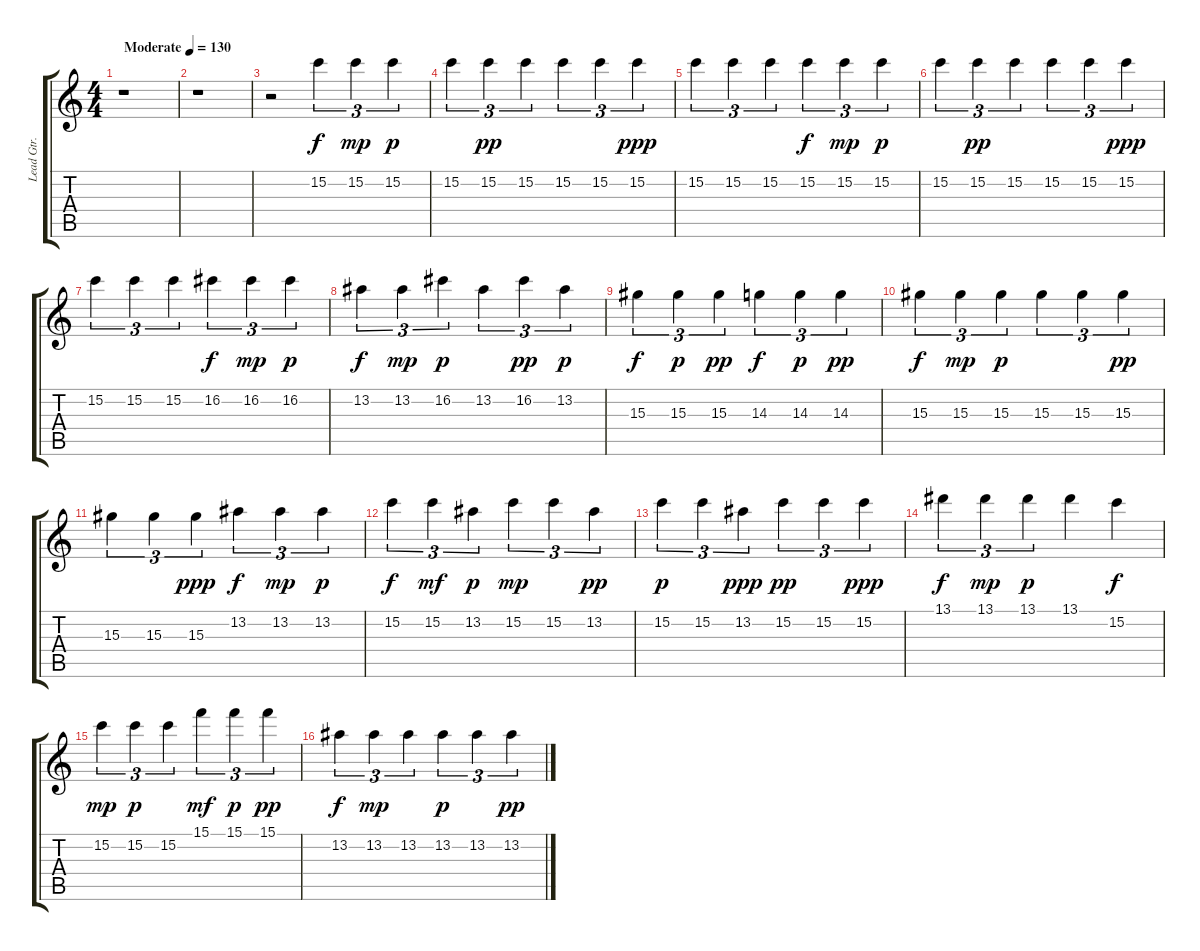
\track ("Lead Gtr. Echo" "Lead Gtr. ") {instrument electricguitarclean}
\staff {score tabs}
\tuning (D4 A3 F3 C3 G2 C2) {hide}
\ts (4 4)
\tempo (130 "Moderate")
\clef g2
\ks c
r.1{dy f instrument electricguitarclean} |
r.1 |
r.2 15.2.4{tu (3 2)} 15.2.4{tu (3 2) dy mp} 15.2.4{tu (3 2) dy p} |
15.2.4{tu (3 2)} 15.2.4{tu (3 2) dy pp} 15.2.4{tu (3 2)} 15.2.4{tu (3 2)} 15.2.4{tu (3 2)} 15.2.4{tu (3 2) dy ppp} |
15.2.4{tu (3 2)} 15.2.4{tu (3 2)} 15.2.4{tu (3 2)} 15.2.4{tu (3 2) dy f} 15.2.4{tu (3 2) dy mp} 15.2.4{tu (3 2) dy p} |
15.2.4{tu (3 2)} 15.2.4{tu (3 2) dy pp} 15.2.4{tu (3 2)} 15.2.4{tu (3 2)} 15.2.4{tu (3 2)} 15.2.4{tu (3 2) dy ppp} |
15.2.4{tu (3 2)} 15.2.4{tu (3 2)} 15.2.4{tu (3 2)} 16.2.4{tu (3 2) dy f} 16.2.4{tu (3 2) dy mp} 16.2.4{tu (3 2) dy p} |
13.2.4{tu (3 2) dy f} 13.2.4{tu (3 2) dy mp} 16.2.4{tu (3 2) dy p} 13.2.4{tu (3 2)} 16.2.4{tu (3 2) dy pp} 13.2.4{tu (3 2) dy p} |
15.3.4{tu (3 2) dy f} 15.3.4{tu (3 2) dy p} 15.3.4{tu (3 2) dy pp} 14.3.4{tu (3 2) dy f} 14.3.4{tu (3 2) dy p} 14.3.4{tu (3 2) dy pp} |
15.3.4{tu (3 2) dy f} 15.3.4{tu (3 2) dy mp} 15.3.4{tu (3 2) dy p} 15.3.4{tu (3 2)} 15.3.4{tu (3 2)} 15.3.4{tu (3 2) dy pp} |
15.3.4{tu (3 2)} 15.3.4{tu (3 2)} 15.3.4{tu (3 2) dy ppp} 13.2.4{tu (3 2) dy f} 13.2.4{tu (3 2) dy mp} 13.2.4{tu (3 2) dy p} |
15.2.4{tu (3 2) dy f} 15.2.4{tu (3 2) dy mf} 13.2.4{tu (3 2) dy p} 15.2.4{tu (3 2) dy mp} 15.2.4{tu (3 2)} 13.2.4{tu (3 2) dy pp} |
15.2.4{tu (3 2) dy p} 15.2.4{tu (3 2)} 13.2.4{tu (3 2) dy ppp} 15.2.4{tu (3 2) dy pp} 15.2.4{tu (3 2)} 15.2.4{tu (3 2) dy ppp} |
13.1.4{tu (3 2) dy f} 13.1.4{tu (3 2) dy mp} 13.1.4{tu (3 2) dy p} 13.1.4 15.2.4{dy f} |
15.2.4{tu (3 2) dy mp} 15.2.4{tu (3 2) dy p} 15.2.4{tu (3 2)} 15.1.4{tu (3 2) dy mf} 15.1.4{tu (3 2) dy p} 15.1.4{tu (3 2) dy pp} |
13.2.4{tu (3 2) dy f} 13.2.4{tu (3 2) dy mp} 13.2.4{tu (3 2)} 13.2.4{tu (3 2) dy p} 13.2.4{tu (3 2)} 13.2.4{tu (3 2) dy pp}
